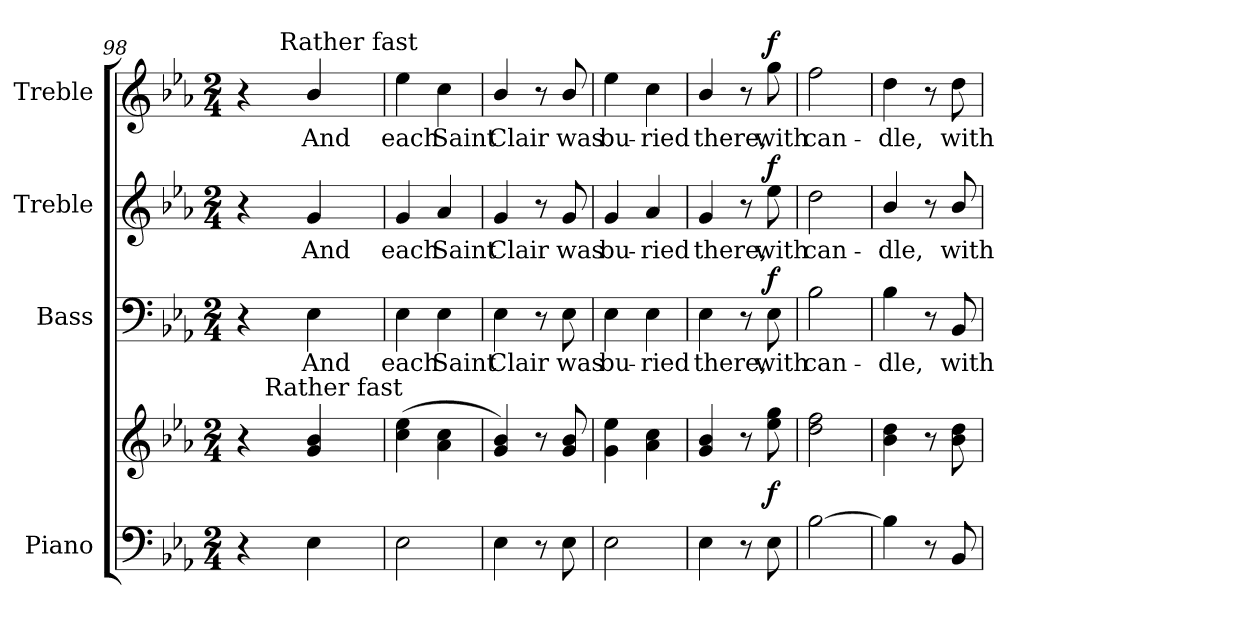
**kern	**kern	**dynam	**kern	**text	**dynam	**kern	**text	**dynam	**kern	**text	**dynam
*part4	*part4	*part4	*part3	*part3	*part3	*part2	*part2	*part2	*part1	*part1	*part1
*staff5	*staff4	*staff4/5	*staff3	*staff3	*staff3	*staff2	*staff2	*staff2	*staff1	*staff1	*staff1
*I"Piano	*	*	*I"Bass	*	*	*I"Treble	*	*	*I"Treble	*	*
*I'Pno.	*	*	*I'B.	*	*	*	*	*	*	*	*
!!LO:LB:g=z
*clefF4	*clefG2	*	*clefF4	*	*	*clefG2	*	*	*clefG2	*	*
*k[b-e-a-]	*k[b-e-a-]	*	*k[b-e-a-]	*	*	*k[b-e-a-]	*	*	*k[b-e-a-]	*	*
*E-:	*E-:	*	*E-:	*	*	*E-:	*	*	*E-:	*	*
*M2/4	*M2/4	*	*M2/4	*	*	*M2/4	*	*	*M2/4	*	*
=98	=98	=98	=98	=98	=98	=98	=98	=98	=98	=98	=98
*	*^	*	*	*	*	*	*	*	*^	*	*
4r	4r	16ryy	.	4r	.	.	4r	.	.	4r	16ryy	.	.
.	.	128ryy	.	.	.	.	.	.	.	.	32...ryy	.	.
.	.	256ryy	.	.	.	.	.	.	.	.	.	.	.
.	.	1024ryy	.	.	.	.	.	.	.	.	.	.	.
!	!	!LO:TX:a:t=Rather fast	!	!	!	!	!	!	!	!	!	!	!
.	.	4ryy	.	.	.	.	.	.	.	.	.	.	.
!	!	!	!	!	!	!	!	!	!	!	!LO:TX:a:t=Rather fast	!	!
.	.	.	.	.	.	.	.	.	.	.	4ryy	.	.
!	!	!	!	!	!LO:LY:b:color=#000000	!	!	!	!	!	!	!	!
!	!	!	!	!	!	!	!	!LO:LY:b:color=#000000	!	!	!	!	!
*	*MM116	*	*	*	*	*	*	*	*	*MM116	*	*	*
!	!	!	!	!	!	!	!	!	!	!	!	!LO:LY:b:color=#000000	!
4E-i\	4gi/ 4b-i	.	.	4E-i\	And	.	4gi/	And	.	4b-i/	.	And	.
.	.	8ryy	.	.	.	.	.	.	.	.	.	.	.
.	.	.	.	.	.	.	.	.	.	.	8ryy	.	.
.	.	32ryy	.	.	.	.	.	.	.	.	.	.	.
.	.	64ryy	.	.	.	.	.	.	.	.	.	.	.
.	.	.	.	.	.	.	.	.	.	.	256ryy	.	.
.	.	512.ryy	.	.	.	.	.	.	.	.	.	.	.
*	*v	*v	*	*	*	*	*	*	*	*v	*v	*	*
=99	=99	=99	=99	=99	=99	=99	=99	=99	=99	=99	=99
*	*^	*	*	*	*	*	*	*	*^	*	*
!	!	!	!	!	!LO:LY:b:color=#000000	!	!	!	!	!	!	!	!
*	*v	*v	*	*	*	*	*	*	*	*v	*v	*	*
*	*^	*	*	*	*	*	*	*	*^	*	*
!	!	!	!	!	!	!	!	!LO:LY:b:color=#000000	!	!	!	!	!
*	*v	*v	*	*	*	*	*	*	*	*v	*v	*	*
*	*^	*	*	*	*	*	*	*	*^	*	*
!	!	!	!	!	!	!	!	!	!	!	!	!LO:LY:b:color=#000000	!
*	*v	*v	*	*	*	*	*	*	*	*v	*v	*	*
2E-i\	(4cci\ 4ee-i	.	4E-i\	each	.	4gi/	each	.	4ee-i\	each	.
!	!	!	!	!LO:LY:b:color=#000000	!	!	!	!	!	!	!
!	!	!	!	!	!	!	!LO:LY:b:color=#000000	!	!	!	!
!	!	!	!	!	!	!	!	!	!	!LO:LY:b:color=#000000	!
.	4a-i\ 4cci	.	4E-i\	Saint	.	4a-i/	Saint	.	4cci\	Saint	.
=100	=100	=100	=100	=100	=100	=100	=100	=100	=100	=100	=100
!	!	!	!	!LO:LY:b:color=#000000	!	!	!	!	!	!	!
!	!	!	!	!	!	!	!LO:LY:b:color=#000000	!	!	!	!
!	!	!	!	!	!	!	!	!	!	!LO:LY:b:color=#000000	!
4E-i\	4gi/ 4b-i)	.	4E-i\	Clair	.	4gi/	Clair	.	4b-i/	Clair	.
8r	8r	.	8r	.	.	8r	.	.	8r	.	.
!	!	!	!	!LO:LY:b:color=#000000	!	!	!	!	!	!	!
!	!	!	!	!	!	!	!LO:LY:b:color=#000000	!	!	!	!
!	!	!	!	!	!	!	!	!	!	!LO:LY:b:color=#000000	!
8E-i\	8gi/ 8b-i	.	8E-i\	was	.	8gi/	was	.	8b-i/	was	.
=101	=101	=101	=101	=101	=101	=101	=101	=101	=101	=101	=101
!	!	!	!	!LO:LY:b:color=#000000	!	!	!	!	!	!	!
!	!	!	!	!	!	!	!LO:LY:b:color=#000000	!	!	!	!
!	!	!	!	!	!	!	!	!	!	!LO:LY:b:color=#000000	!
2E-i\	4gi\ 4ee-i	.	4E-i\	bu-	.	4gi/	bu-	.	4ee-i\	bu-	.
!	!	!	!	!LO:LY:b:color=#000000	!	!	!	!	!	!	!
!	!	!	!	!	!	!	!LO:LY:b:color=#000000	!	!	!	!
!	!	!	!	!	!	!	!	!	!	!LO:LY:b:color=#000000	!
.	4a-i\ 4cci	.	4E-i\	-ried	.	4a-i/	-ried	.	4cci\	-ried	.
=102	=102	=102	=102	=102	=102	=102	=102	=102	=102	=102	=102
!	!	!	!	!LO:LY:b:color=#000000	!	!	!	!	!	!	!
!	!	!	!	!	!	!	!LO:LY:b:color=#000000	!	!	!	!
!	!	!	!	!	!	!	!	!	!	!LO:LY:b:color=#000000	!
4E-i\	4gi/ 4b-i	.	4E-i\	there,	.	4gi/	there,	.	4b-i/	there,	.
8r	8r	.	8r	.	.	8r	.	.	8r	.	.
!	!	!	!	!LO:LY:b:color=#000000	!	!	!	!	!	!	!
!	!	!	!	!	!	!	!LO:LY:b:color=#000000	!	!	!	!
!	!	!	!	!	!	!	!	!	!	!LO:LY:b:color=#000000	!
8E-i\	8ee-i\ 8ggi	f	8E-i\	with	f	8ee-i\	with	f	8ggi\	with	f
=103	=103	=103	=103	=103	=103	=103	=103	=103	=103	=103	=103
!	!	!	!	!LO:LY:b:color=#000000	!	!	!	!	!	!	!
!	!	!	!	!	!	!	!LO:LY:b:color=#000000	!	!	!	!
!	!	!	!	!	!	!	!	!	!	!LO:LY:b:color=#000000	!
[2B-i\	2ddi\ 2ffi	.	2B-i\	can-	.	2ddi\	can-	.	2ffi\	can-	.
=104	=104	=104	=104	=104	=104	=104	=104	=104	=104	=104	=104
!	!	!	!	!LO:LY:b:color=#000000	!	!	!	!	!	!	!
!	!	!	!	!	!	!	!LO:LY:b:color=#000000	!	!	!	!
!	!	!	!	!	!	!	!	!	!	!LO:LY:b:color=#000000	!
4B-i\]	4b-i\ 4ddi	.	4B-i\	-dle,	.	4b-i/	-dle,	.	4ddi\	-dle,	.
8r	8r	.	8r	.	.	8r	.	.	8r	.	.
!	!	!	!	!LO:LY:b:color=#000000	!	!	!	!	!	!	!
!	!	!	!	!	!	!	!LO:LY:b:color=#000000	!	!	!	!
!	!	!	!	!	!	!	!	!	!	!LO:LY:b:color=#000000	!
8BB-i/	8b-i\ 8ddi	.	8BB-i/	with	.	8b-i/	with	.	8ddi\	with	.
=	=	=	=	=	=	=	=	=	=	=	=
*-	*-	*-	*-	*-	*-	*-	*-	*-	*-	*-	*-
